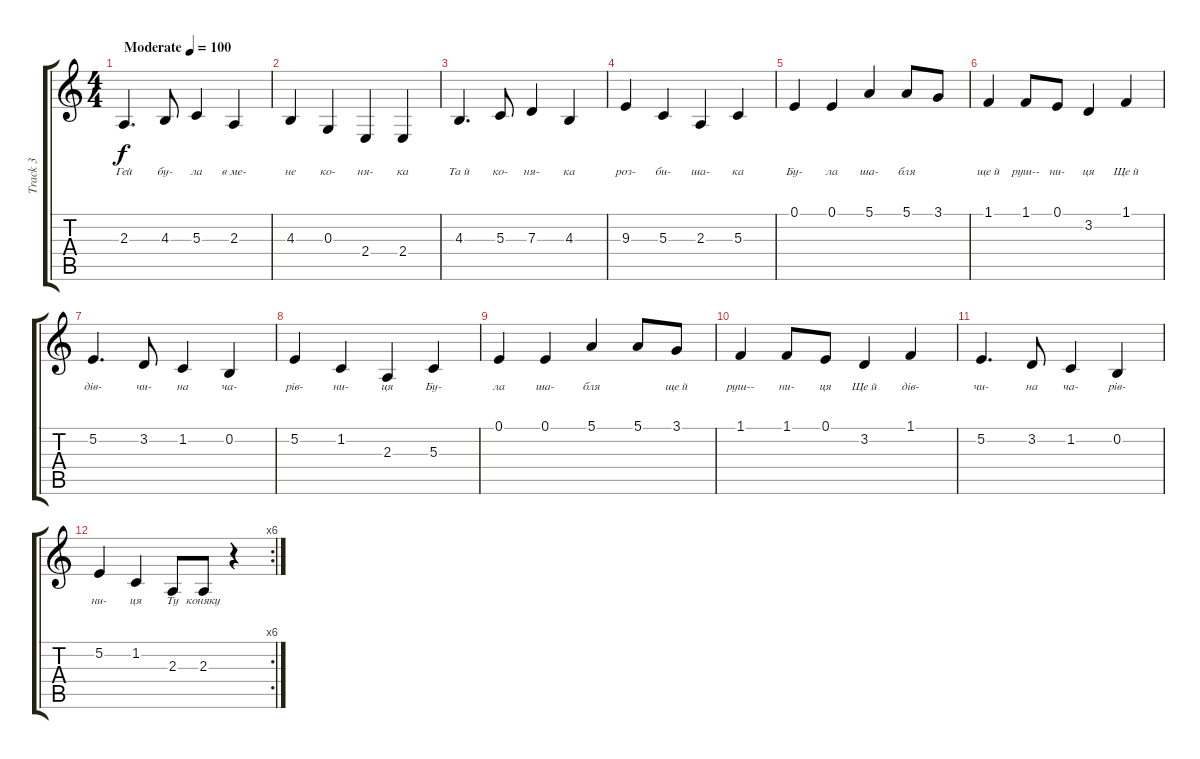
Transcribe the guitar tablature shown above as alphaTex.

\track ("Track 3" "Track 3") {instrument brightacousticpiano}
\staff {score tabs}
\tuning (E4 B3 G3 D3 A2 E2) {hide}
\ts (4 4)
\tempo (100 "Moderate")
\clef g2
\ks c
2.3.4{d lyrics (0 "Гей") lyrics (1 "") lyrics (2 "") lyrics (3 "") lyrics (4 "") dy f instrument brightacousticpiano} 4.3.8{lyrics (0 "бу-") lyrics (1 "") lyrics (2 "") lyrics (3 "") lyrics (4 "")} 5.3.4{lyrics (0 "ла") lyrics (1 "") lyrics (2 "") lyrics (3 "") lyrics (4 "")} 2.3.4{lyrics (0 "в ме-") lyrics (1 "") lyrics (2 "") lyrics (3 "") lyrics (4 "")} |
4.3.4{lyrics (0 "не") lyrics (1 "") lyrics (2 "") lyrics (3 "") lyrics (4 "")} 0.3.4{lyrics (0 "ко-") lyrics (1 "") lyrics (2 "") lyrics (3 "") lyrics (4 "")} 2.4.4{lyrics (0 "ня-") lyrics (1 "") lyrics (2 "") lyrics (3 "") lyrics (4 "")} 2.4.4{lyrics (0 "ка") lyrics (1 "") lyrics (2 "") lyrics (3 "") lyrics (4 "")} |
4.3.4{d lyrics (0 "Та й") lyrics (1 "") lyrics (2 "") lyrics (3 "") lyrics (4 "")} 5.3.8{lyrics (0 "ко-") lyrics (1 "") lyrics (2 "") lyrics (3 "") lyrics (4 "")} 7.3.4{lyrics (0 "ня-") lyrics (1 "") lyrics (2 "") lyrics (3 "") lyrics (4 "")} 4.3.4{lyrics (0 "ка") lyrics (1 "") lyrics (2 "") lyrics (3 "") lyrics (4 "")} |
9.3.4{lyrics (0 "роз-") lyrics (1 "") lyrics (2 "") lyrics (3 "") lyrics (4 "")} 5.3.4{lyrics (0 "би-") lyrics (1 "") lyrics (2 "") lyrics (3 "") lyrics (4 "")} 2.3.4{lyrics (0 "ша-") lyrics (1 "") lyrics (2 "") lyrics (3 "") lyrics (4 "")} 5.3.4{lyrics (0 "ка") lyrics (1 "") lyrics (2 "") lyrics (3 "") lyrics (4 "")} |
0.1.4{lyrics (0 "Бу-") lyrics (1 "") lyrics (2 "") lyrics (3 "") lyrics (4 "")} 0.1.4{lyrics (0 "ла") lyrics (1 "") lyrics (2 "") lyrics (3 "") lyrics (4 "")} 5.1.4{lyrics (0 "ша-") lyrics (1 "") lyrics (2 "") lyrics (3 "") lyrics (4 "")} 5.1.8{lyrics (0 "бля") lyrics (1 "") lyrics (2 "") lyrics (3 "") lyrics (4 "")} 3.1.8{lyrics (0 "") lyrics (1 "") lyrics (2 "") lyrics (3 "") lyrics (4 "")} |
1.1.4{lyrics (0 "ще й") lyrics (1 "") lyrics (2 "") lyrics (3 "") lyrics (4 "")} 1.1.8{lyrics (0 "руш--") lyrics (1 "") lyrics (2 "") lyrics (3 "") lyrics (4 "")} 0.1.8{lyrics (0 "ни-") lyrics (1 "") lyrics (2 "") lyrics (3 "") lyrics (4 "")} 3.2.4{lyrics (0 "ця") lyrics (1 "") lyrics (2 "") lyrics (3 "") lyrics (4 "")} 1.1.4{lyrics (0 "Ще й") lyrics (1 "") lyrics (2 "") lyrics (3 "") lyrics (4 "")} |
5.2.4{d lyrics (0 "дів-") lyrics (1 "") lyrics (2 "") lyrics (3 "") lyrics (4 "")} 3.2.8{lyrics (0 "чи-") lyrics (1 "") lyrics (2 "") lyrics (3 "") lyrics (4 "")} 1.2.4{lyrics (0 "на") lyrics (1 "") lyrics (2 "") lyrics (3 "") lyrics (4 "")} 0.2.4{lyrics (0 "ча-") lyrics (1 "") lyrics (2 "") lyrics (3 "") lyrics (4 "")} |
5.2.4{lyrics (0 "рів-") lyrics (1 "") lyrics (2 "") lyrics (3 "") lyrics (4 "")} 1.2.4{lyrics (0 "ни-") lyrics (1 "") lyrics (2 "") lyrics (3 "") lyrics (4 "")} 2.3.4{lyrics (0 "ця") lyrics (1 "") lyrics (2 "") lyrics (3 "") lyrics (4 "")} 5.3.4{lyrics (0 "Бу-") lyrics (1 "") lyrics (2 "") lyrics (3 "") lyrics (4 "")} |
0.1.4{lyrics (0 "ла") lyrics (1 "") lyrics (2 "") lyrics (3 "") lyrics (4 "")} 0.1.4{lyrics (0 "ша-") lyrics (1 "") lyrics (2 "") lyrics (3 "") lyrics (4 "")} 5.1.4{lyrics (0 "бля") lyrics (1 "") lyrics (2 "") lyrics (3 "") lyrics (4 "")} 5.1.8{lyrics (0 "") lyrics (1 "") lyrics (2 "") lyrics (3 "") lyrics (4 "")} 3.1.8{lyrics (0 "ще й") lyrics (1 "") lyrics (2 "") lyrics (3 "") lyrics (4 "")} |
1.1.4{lyrics (0 "руш--") lyrics (1 "") lyrics (2 "") lyrics (3 "") lyrics (4 "")} 1.1.8{lyrics (0 "ни-") lyrics (1 "") lyrics (2 "") lyrics (3 "") lyrics (4 "")} 0.1.8{lyrics (0 "ця") lyrics (1 "") lyrics (2 "") lyrics (3 "") lyrics (4 "")} 3.2.4{lyrics (0 "Ще й") lyrics (1 "") lyrics (2 "") lyrics (3 "") lyrics (4 "")} 1.1.4{lyrics (0 "дів-") lyrics (1 "") lyrics (2 "") lyrics (3 "") lyrics (4 "")} |
5.2.4{d lyrics (0 "чи-") lyrics (1 "") lyrics (2 "") lyrics (3 "") lyrics (4 "")} 3.2.8{lyrics (0 "на") lyrics (1 "") lyrics (2 "") lyrics (3 "") lyrics (4 "")} 1.2.4{lyrics (0 "ча-") lyrics (1 "") lyrics (2 "") lyrics (3 "") lyrics (4 "")} 0.2.4{lyrics (0 "рів-") lyrics (1 "") lyrics (2 "") lyrics (3 "") lyrics (4 "")} |
\rc 6
5.2.4{lyrics (0 "ни-") lyrics (1 "") lyrics (2 "") lyrics (3 "") lyrics (4 "")} 1.2.4{lyrics (0 "ця") lyrics (1 "") lyrics (2 "") lyrics (3 "") lyrics (4 "")} 2.3.8{lyrics (0 "Ту") lyrics (1 "") lyrics (2 "") lyrics (3 "") lyrics (4 "")} 2.3.8{lyrics (0 "коняку") lyrics (1 "") lyrics (2 "") lyrics (3 "") lyrics (4 "")} r.4
